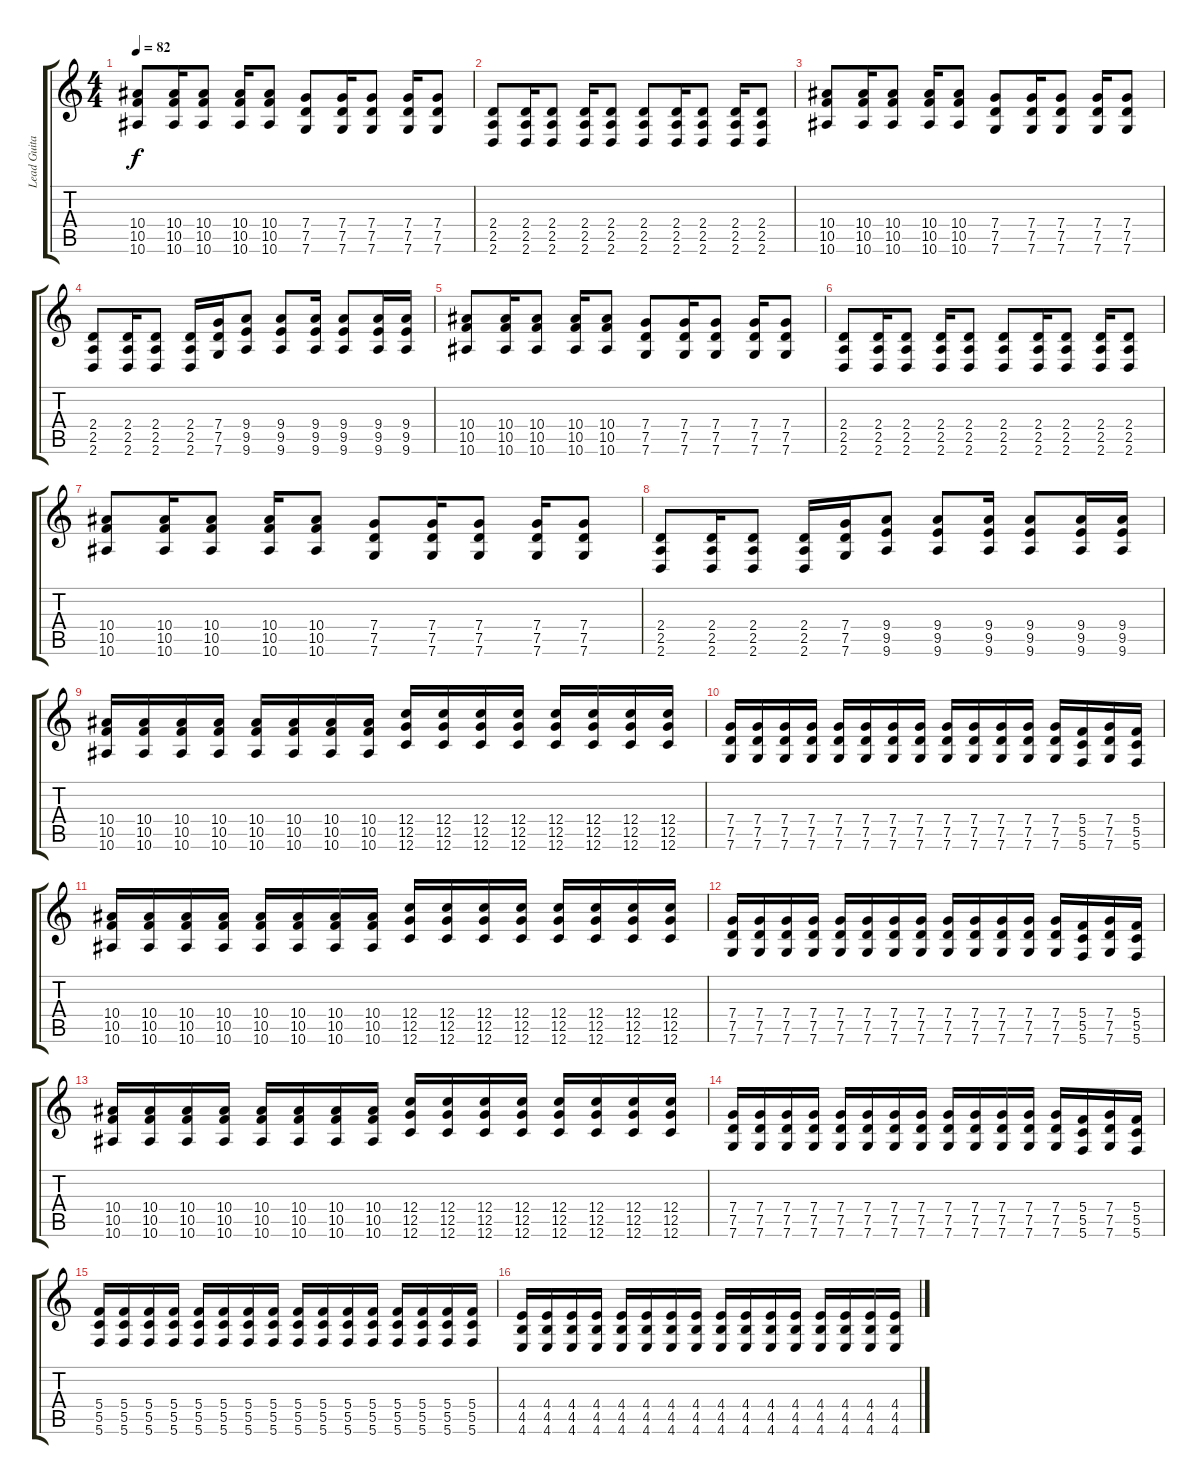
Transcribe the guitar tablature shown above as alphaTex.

\track ("Lead Guitar" "Lead Guita") {instrument distortionguitar}
\staff {score tabs}
\tuning (D4 A3 F3 C3 G2 C2) {hide}
\ts (4 4)
\tempo 82
\clef g2
\ks c
(10.4 10.5 10.6).8{dy f volume 8} (10.4 10.5 10.6).16 (10.4 10.5 10.6).8 (10.4 10.5 10.6).16 (10.4 10.5 10.6).8 (7.4 7.5 7.6).8 (7.4 7.5 7.6).16 (7.4 7.5 7.6).8 (7.4 7.5 7.6).16 (7.4 7.5 7.6).8 |
(2.4 2.5 2.6).8 (2.4 2.5 2.6).16 (2.4 2.5 2.6).8 (2.4 2.5 2.6).16 (2.4 2.5 2.6).8 (2.4 2.5 2.6).8 (2.4 2.5 2.6).16 (2.4 2.5 2.6).8 (2.4 2.5 2.6).16 (2.4 2.5 2.6).8 |
(10.4 10.5 10.6).8 (10.4 10.5 10.6).16 (10.4 10.5 10.6).8 (10.4 10.5 10.6).16 (10.4 10.5 10.6).8 (7.4 7.5 7.6).8 (7.4 7.5 7.6).16 (7.4 7.5 7.6).8 (7.4 7.5 7.6).16 (7.4 7.5 7.6).8 |
(2.4 2.5 2.6).8 (2.4 2.5 2.6).16 (2.4 2.5 2.6).8 (2.4 2.5 2.6).16 (7.4 7.5 7.6).16 (9.4 9.5 9.6).8 (9.4 9.5 9.6).8 (9.4 9.5 9.6).16 (9.4 9.5 9.6).8 (9.4 9.5 9.6).16 (9.4 9.5 9.6).16 |
(10.4 10.5 10.6).8 (10.4 10.5 10.6).16 (10.4 10.5 10.6).8 (10.4 10.5 10.6).16 (10.4 10.5 10.6).8 (7.4 7.5 7.6).8 (7.4 7.5 7.6).16 (7.4 7.5 7.6).8 (7.4 7.5 7.6).16 (7.4 7.5 7.6).8 |
(2.4 2.5 2.6).8 (2.4 2.5 2.6).16 (2.4 2.5 2.6).8 (2.4 2.5 2.6).16 (2.4 2.5 2.6).8 (2.4 2.5 2.6).8 (2.4 2.5 2.6).16 (2.4 2.5 2.6).8 (2.4 2.5 2.6).16 (2.4 2.5 2.6).8 |
(10.4 10.5 10.6).8 (10.4 10.5 10.6).16 (10.4 10.5 10.6).8 (10.4 10.5 10.6).16 (10.4 10.5 10.6).8 (7.4 7.5 7.6).8 (7.4 7.5 7.6).16 (7.4 7.5 7.6).8 (7.4 7.5 7.6).16 (7.4 7.5 7.6).8 |
(2.4 2.5 2.6).8 (2.4 2.5 2.6).16 (2.4 2.5 2.6).8 (2.4 2.5 2.6).16 (7.4 7.5 7.6).16 (9.4 9.5 9.6).8 (9.4 9.5 9.6).8 (9.4 9.5 9.6).16 (9.4 9.5 9.6).8 (9.4 9.5 9.6).16 (9.4 9.5 9.6).16 |
(10.4 10.5 10.6).16 (10.4 10.5 10.6).16 (10.4 10.5 10.6).16 (10.4 10.5 10.6).16 (10.4 10.5 10.6).16 (10.4 10.5 10.6).16 (10.4 10.5 10.6).16 (10.4 10.5 10.6).16 (12.4 12.5 12.6).16 (12.4 12.5 12.6).16 (12.4 12.5 12.6).16 (12.4 12.5 12.6).16 (12.4 12.5 12.6).16 (12.4 12.5 12.6).16 (12.4 12.5 12.6).16 (12.4 12.5 12.6).16 |
(7.4 7.5 7.6).16 (7.4 7.5 7.6).16 (7.4 7.5 7.6).16 (7.4 7.5 7.6).16 (7.4 7.5 7.6).16 (7.4 7.5 7.6).16 (7.4 7.5 7.6).16 (7.4 7.5 7.6).16 (7.4 7.5 7.6).16 (7.4 7.5 7.6).16 (7.4 7.5 7.6).16 (7.4 7.5 7.6).16 (7.4 7.5 7.6).16 (5.4 5.5 5.6).16 (7.4 7.5 7.6).16 (5.4 5.5 5.6).16 |
(10.4 10.5 10.6).16 (10.4 10.5 10.6).16 (10.4 10.5 10.6).16 (10.4 10.5 10.6).16 (10.4 10.5 10.6).16 (10.4 10.5 10.6).16 (10.4 10.5 10.6).16 (10.4 10.5 10.6).16 (12.4 12.5 12.6).16 (12.4 12.5 12.6).16 (12.4 12.5 12.6).16 (12.4 12.5 12.6).16 (12.4 12.5 12.6).16 (12.4 12.5 12.6).16 (12.4 12.5 12.6).16 (12.4 12.5 12.6).16 |
(7.4 7.5 7.6).16 (7.4 7.5 7.6).16 (7.4 7.5 7.6).16 (7.4 7.5 7.6).16 (7.4 7.5 7.6).16 (7.4 7.5 7.6).16 (7.4 7.5 7.6).16 (7.4 7.5 7.6).16 (7.4 7.5 7.6).16 (7.4 7.5 7.6).16 (7.4 7.5 7.6).16 (7.4 7.5 7.6).16 (7.4 7.5 7.6).16 (5.4 5.5 5.6).16 (7.4 7.5 7.6).16 (5.4 5.5 5.6).16 |
(10.4 10.5 10.6).16 (10.4 10.5 10.6).16 (10.4 10.5 10.6).16 (10.4 10.5 10.6).16 (10.4 10.5 10.6).16 (10.4 10.5 10.6).16 (10.4 10.5 10.6).16 (10.4 10.5 10.6).16 (12.4 12.5 12.6).16 (12.4 12.5 12.6).16 (12.4 12.5 12.6).16 (12.4 12.5 12.6).16 (12.4 12.5 12.6).16 (12.4 12.5 12.6).16 (12.4 12.5 12.6).16 (12.4 12.5 12.6).16 |
(7.4 7.5 7.6).16 (7.4 7.5 7.6).16 (7.4 7.5 7.6).16 (7.4 7.5 7.6).16 (7.4 7.5 7.6).16 (7.4 7.5 7.6).16 (7.4 7.5 7.6).16 (7.4 7.5 7.6).16 (7.4 7.5 7.6).16 (7.4 7.5 7.6).16 (7.4 7.5 7.6).16 (7.4 7.5 7.6).16 (7.4 7.5 7.6).16 (5.4 5.5 5.6).16 (7.4 7.5 7.6).16 (5.4 5.5 5.6).16 |
(5.4 5.5 5.6).16 (5.4 5.5 5.6).16 (5.4 5.5 5.6).16 (5.4 5.5 5.6).16 (5.4 5.5 5.6).16 (5.4 5.5 5.6).16 (5.4 5.5 5.6).16 (5.4 5.5 5.6).16 (5.4 5.5 5.6).16 (5.4 5.5 5.6).16 (5.4 5.5 5.6).16 (5.4 5.5 5.6).16 (5.4 5.5 5.6).16 (5.4 5.5 5.6).16 (5.4 5.5 5.6).16 (5.4 5.5 5.6).16 |
(4.4 4.5 4.6).16 (4.4 4.5 4.6).16 (4.4 4.5 4.6).16 (4.4 4.5 4.6).16 (4.4 4.5 4.6).16 (4.4 4.5 4.6).16 (4.4 4.5 4.6).16 (4.4 4.5 4.6).16 (4.4 4.5 4.6).16 (4.4 4.5 4.6).16 (4.4 4.5 4.6).16 (4.4 4.5 4.6).16 (4.4 4.5 4.6).16 (4.4 4.5 4.6).16 (4.4 4.5 4.6).16 (4.4 4.5 4.6).16
